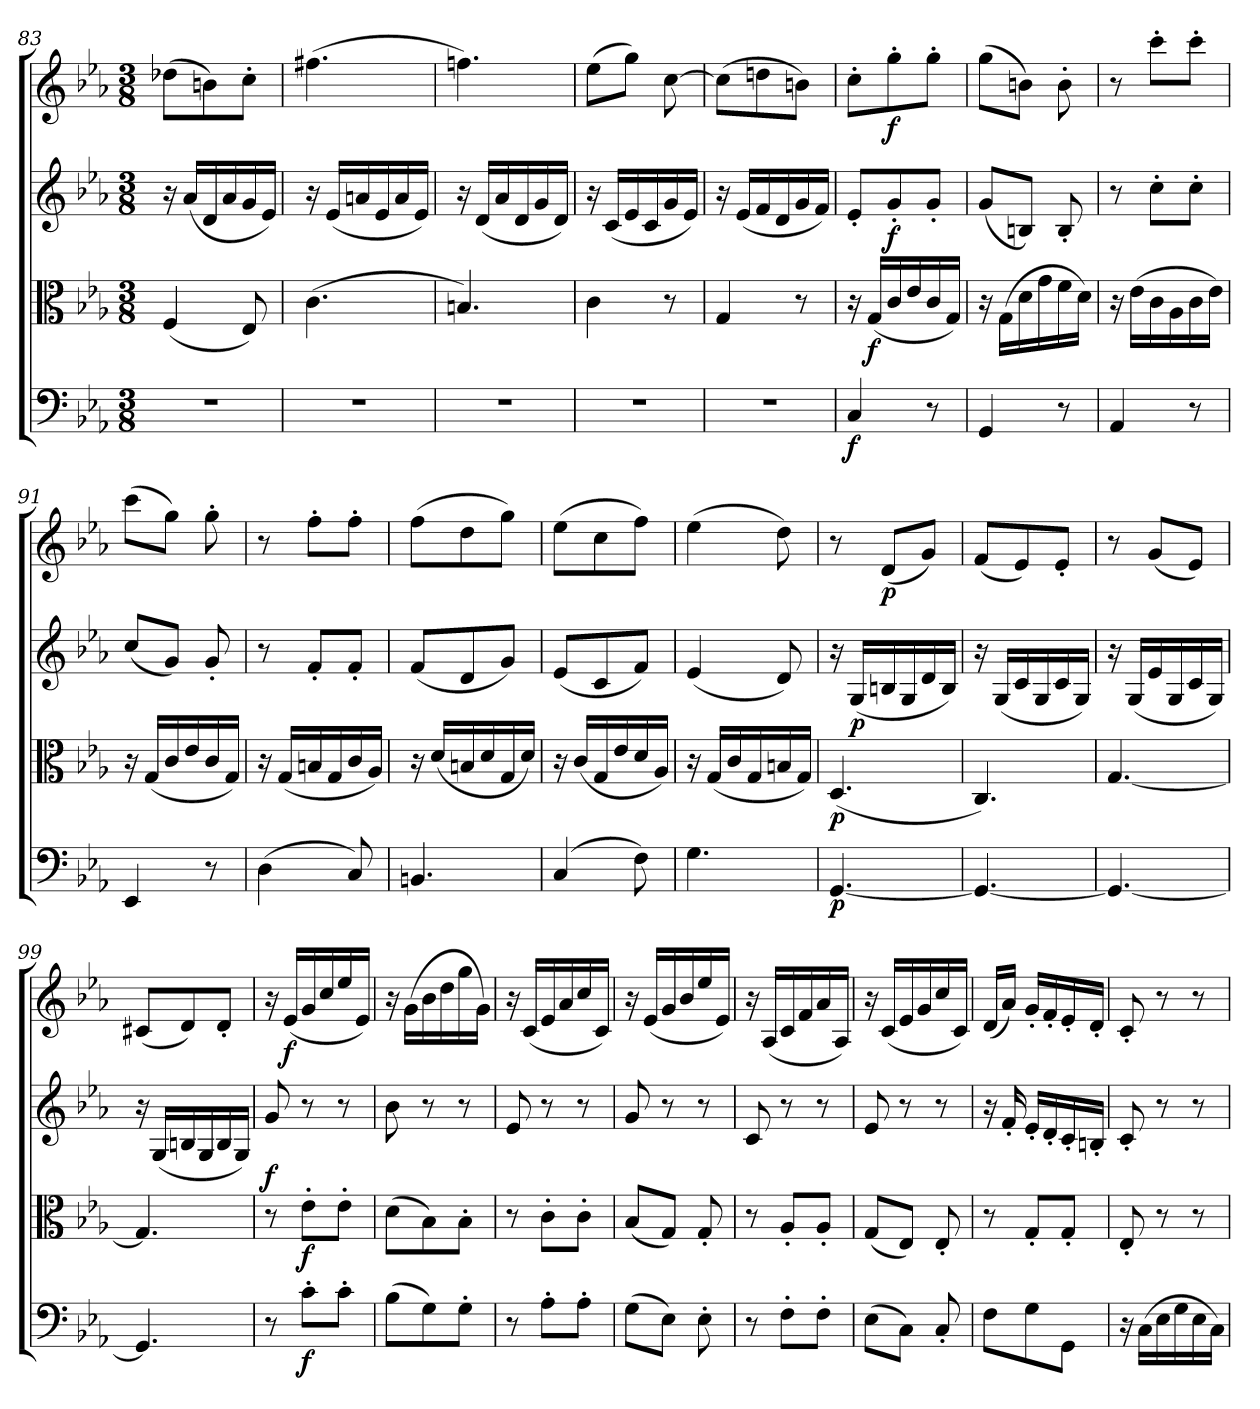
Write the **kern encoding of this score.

**kern	**dynam	**kern	**dynam	**kern	**dynam	**kern	**dynam
*part4	*part4	*part3	*part3	*part2	*part2	*part1	*part1
*staff4	*staff4	*staff3	*staff3	*staff2	*staff2	*staff1	*staff1
*clefF4	*	*clefC3	*	*clefG2	*	*clefG2	*
*k[b-e-a-]	*	*k[b-e-a-]	*	*k[b-e-a-]	*	*k[b-e-a-]	*
*c:	*	*c:	*	*c:	*	*c:	*
*M3/8	*	*M3/8	*	*M3/8	*	*M3/8	*
=83	=83	=83	=83	=83	=83	=83	=83
4.r	.	(4F/	.	16r	.	(8dd-X\L	.
.	.	.	.	(16a-/LL	.	.	.
.	.	.	.	16d/	.	8bn\)	.
.	.	.	.	16a-/	.	.	.
.	.	8E-/)	.	16g/	.	8cc'\J	.
.	.	.	.	16e-/JJ)	.	.	.
=84	=84	=84	=84	=84	=84	=84	=84
4.r	.	(4.c\	.	16r	.	(4.ff#X\	.
.	.	.	.	(16e-/LL	.	.	.
.	.	.	.	16an/	.	.	.
.	.	.	.	16e-/	.	.	.
.	.	.	.	16a/	.	.	.
.	.	.	.	16e-/JJ)	.	.	.
=85	=85	=85	=85	=85	=85	=85	=85
4.r	.	4.Bn/)	.	16r	.	4.ffn\)	.
.	.	.	.	(16d/LL	.	.	.
.	.	.	.	16a-/	.	.	.
.	.	.	.	16d/	.	.	.
.	.	.	.	16g/	.	.	.
.	.	.	.	16d/JJ)	.	.	.
=86	=86	=86	=86	=86	=86	=86	=86
4.r	.	4c\	.	16r	.	(8ee-\L	.
.	.	.	.	(16c/LL	.	.	.
.	.	.	.	16e-/	.	8gg\J)	.
.	.	.	.	16c/	.	.	.
.	.	8r	.	16g/	.	[8cc\	.
.	.	.	.	16e-/JJ)	.	.	.
=87	=87	=87	=87	=87	=87	=87	=87
4.r	.	4G/	.	16r	.	(8cc\L]	.
.	.	.	.	(16e-/LL	.	.	.
.	.	.	.	16f/	.	8ddn\	.
.	.	.	.	16d/	.	.	.
.	.	8r	.	16g/	.	8bn\J)	.
.	.	.	.	16f/JJ)	.	.	.
=88	=88	=88	=88	=88	=88	=88	=88
4C/	f	16r	.	8e-'/L	.	8cc'\L	.
.	.	(16G/LL	f	.	.	.	.
.	.	16c/	.	8g'/	f	8gg'\	f
.	.	16e-/	.	.	.	.	.
8r	.	16c/	.	8g'/J	.	8gg'\J	.
.	.	16G/JJ)	.	.	.	.	.
=89	=89	=89	=89	=89	=89	=89	=89
4GG/	.	16r	.	(8g/L	.	(8gg\L	.
.	.	(16G\LL	.	.	.	.	.
.	.	16d\	.	8Bn/J)	.	8bn\J)	.
.	.	16g\	.	.	.	.	.
8r	.	16f\	.	8B'/	.	8b'\	.
.	.	16d\JJ)	.	.	.	.	.
=90	=90	=90	=90	=90	=90	=90	=90
4AA-/	.	16r	.	8r	.	8r	.
.	.	(16e-\LL	.	.	.	.	.
.	.	16c\	.	8cc'\L	.	8ccc'\L	.
.	.	16A-\	.	.	.	.	.
8r	.	16c\	.	8cc'\J	.	8ccc'\J	.
.	.	16e-\JJ)	.	.	.	.	.
=91	=91	=91	=91	=91	=91	=91	=91
4EE-/	.	16r	.	(8cc/L	.	(8ccc\L	.
.	.	(16G/LL	.	.	.	.	.
.	.	16c/	.	8g/J)	.	8gg\J)	.
.	.	16e-/	.	.	.	.	.
8r	.	16c/	.	8g'/	.	8gg'\	.
.	.	16G/JJ)	.	.	.	.	.
=92	=92	=92	=92	=92	=92	=92	=92
(4D\	.	16r	.	8r	.	8r	.
.	.	(16G/LL	.	.	.	.	.
.	.	16Bn/	.	8f'/L	.	8ff'\L	.
.	.	16G/	.	.	.	.	.
8C/)	.	16c/	.	8f'/J	.	8ff'\J	.
.	.	16A-/JJ)	.	.	.	.	.
=93	=93	=93	=93	=93	=93	=93	=93
4.BBn/	.	16r	.	(8f/L	.	(8ff\L	.
.	.	(16d/LL	.	.	.	.	.
.	.	16Bn/	.	8d/	.	8dd\	.
.	.	16d/	.	.	.	.	.
.	.	16G/	.	8g/J)	.	8gg\J)	.
.	.	16d/JJ)	.	.	.	.	.
=94	=94	=94	=94	=94	=94	=94	=94
(4C/	.	16r	.	(8e-/L	.	(8ee-\L	.
.	.	(16c/LL	.	.	.	.	.
.	.	16G/	.	8c/	.	8cc\	.
.	.	16e-/	.	.	.	.	.
8F\)	.	16d/	.	8f/J)	.	8ff\J)	.
.	.	16A-/JJ)	.	.	.	.	.
=95	=95	=95	=95	=95	=95	=95	=95
4.G\	.	16r	.	(4e-/	.	(4ee-\	.
.	.	(16G/LL	.	.	.	.	.
.	.	16c/	.	.	.	.	.
.	.	16G/	.	.	.	.	.
.	.	16Bn/	.	8d/)	.	8dd\)	.
.	.	16G/JJ)	.	.	.	.	.
=96	=96	=96	=96	=96	=96	=96	=96
[4.GG/	p	(4.D/	p	16r	.	8r	.
.	.	.	.	(16G/LL	p	.	.
.	.	.	.	16Bn/	.	(8d/L	p
.	.	.	.	16G/	.	.	.
.	.	.	.	16d/	.	8g/J)	.
.	.	.	.	16B/JJ)	.	.	.
=97	=97	=97	=97	=97	=97	=97	=97
4.GG/_	.	4.C/)	.	16r	.	(8f/L	.
.	.	.	.	(16G/LL	.	.	.
.	.	.	.	16c/	.	8e-/)	.
.	.	.	.	16G/	.	.	.
.	.	.	.	16c/	.	8e-'/J	.
.	.	.	.	16G/JJ)	.	.	.
=98	=98	=98	=98	=98	=98	=98	=98
4.GG/_	.	[4.G/	.	16r	.	8r	.
.	.	.	.	(16G/LL	.	.	.
.	.	.	.	16e-/	.	(8g/L	.
.	.	.	.	16G/	.	.	.
.	.	.	.	16c/	.	8e-/J)	.
.	.	.	.	16G/JJ)	.	.	.
=99	=99	=99	=99	=99	=99	=99	=99
4.GG/]	.	4.G/]	.	16r	.	(8c#X/L	.
.	.	.	.	(16G/LL	.	.	.
.	.	.	.	16Bn/	.	8d/)	.
.	.	.	.	16G/	.	.	.
.	.	.	.	16B/	.	8d'/J	.
.	.	.	.	16G/JJ)	.	.	.
=100	=100	=100	=100	=100	=100	=100	=100
8r	.	8r	.	8g/	f	16r	.
.	.	.	.	.	.	(16e-/LL	f
8c'\L	f	8e-'\L	f	8r	.	16g/	.
.	.	.	.	.	.	16cc/	.
8c'\J	.	8e-'\J	.	8r	.	16ee-/	.
.	.	.	.	.	.	16e-/JJ)	.
=101	=101	=101	=101	=101	=101	=101	=101
(8B-\L	.	(8d\L	.	8b-\	.	16r	.
.	.	.	.	.	.	(16g\LL	.
8G\)	.	8B-\)	.	8r	.	16b-\	.
.	.	.	.	.	.	16dd\	.
8G'\J	.	8B-'\J	.	8r	.	16gg\	.
.	.	.	.	.	.	16g\JJ)	.
=102	=102	=102	=102	=102	=102	=102	=102
8r	.	8r	.	8e-/	.	16r	.
.	.	.	.	.	.	(16c/LL	.
8A-'\L	.	8c'\L	.	8r	.	16e-/	.
.	.	.	.	.	.	16a-/	.
8A-'\J	.	8c'\J	.	8r	.	16cc/	.
.	.	.	.	.	.	16c/JJ)	.
=103	=103	=103	=103	=103	=103	=103	=103
(8G\L	.	(8B-/L	.	8g/	.	16r	.
.	.	.	.	.	.	(16e-/LL	.
8E-\J)	.	8G/J)	.	8r	.	16g/	.
.	.	.	.	.	.	16b-/	.
8E-'\	.	8G'/	.	8r	.	16ee-/	.
.	.	.	.	.	.	16e-/JJ)	.
=104	=104	=104	=104	=104	=104	=104	=104
8r	.	8r	.	8c/	.	16r	.
.	.	.	.	.	.	(16A-/LL	.
8F'\L	.	8A-'/L	.	8r	.	16c/	.
.	.	.	.	.	.	16f/	.
8F'\J	.	8A-'/J	.	8r	.	16a-/	.
.	.	.	.	.	.	16A-/JJ)	.
=105	=105	=105	=105	=105	=105	=105	=105
(8E-\L	.	(8G/L	.	8e-/	.	16r	.
.	.	.	.	.	.	(16c/LL	.
8C\J)	.	8E-/J)	.	8r	.	16e-/	.
.	.	.	.	.	.	16g/	.
8C'/	.	8E-'/	.	8r	.	16cc/	.
.	.	.	.	.	.	16c/JJ)	.
=106	=106	=106	=106	=106	=106	=106	=106
8F\L	.	8r	.	16r	.	(16d/LL	.
.	.	.	.	16f'/	.	16a-/JJ)	.
8G\	.	8G'/L	.	16e-'/LL	.	16g'/LL	.
.	.	.	.	16d'/	.	16f'/	.
8GG\J	.	8G'/J	.	16c'/	.	16e-'/	.
.	.	.	.	16Bn'/JJ	.	16d'/JJ	.
=107	=107	=107	=107	=107	=107	=107	=107
16r	.	8E-'/	.	8c'/	.	8c'/	.
(16C\LL	.	.	.	.	.	.	.
16E-\	.	8r	.	8r	.	8r	.
16G\	.	.	.	.	.	.	.
16E-\	.	8r	.	8r	.	8r	.
16C\JJ)	.	.	.	.	.	.	.
=	=	=	=	=	=	=	=
*-	*-	*-	*-	*-	*-	*-	*-
